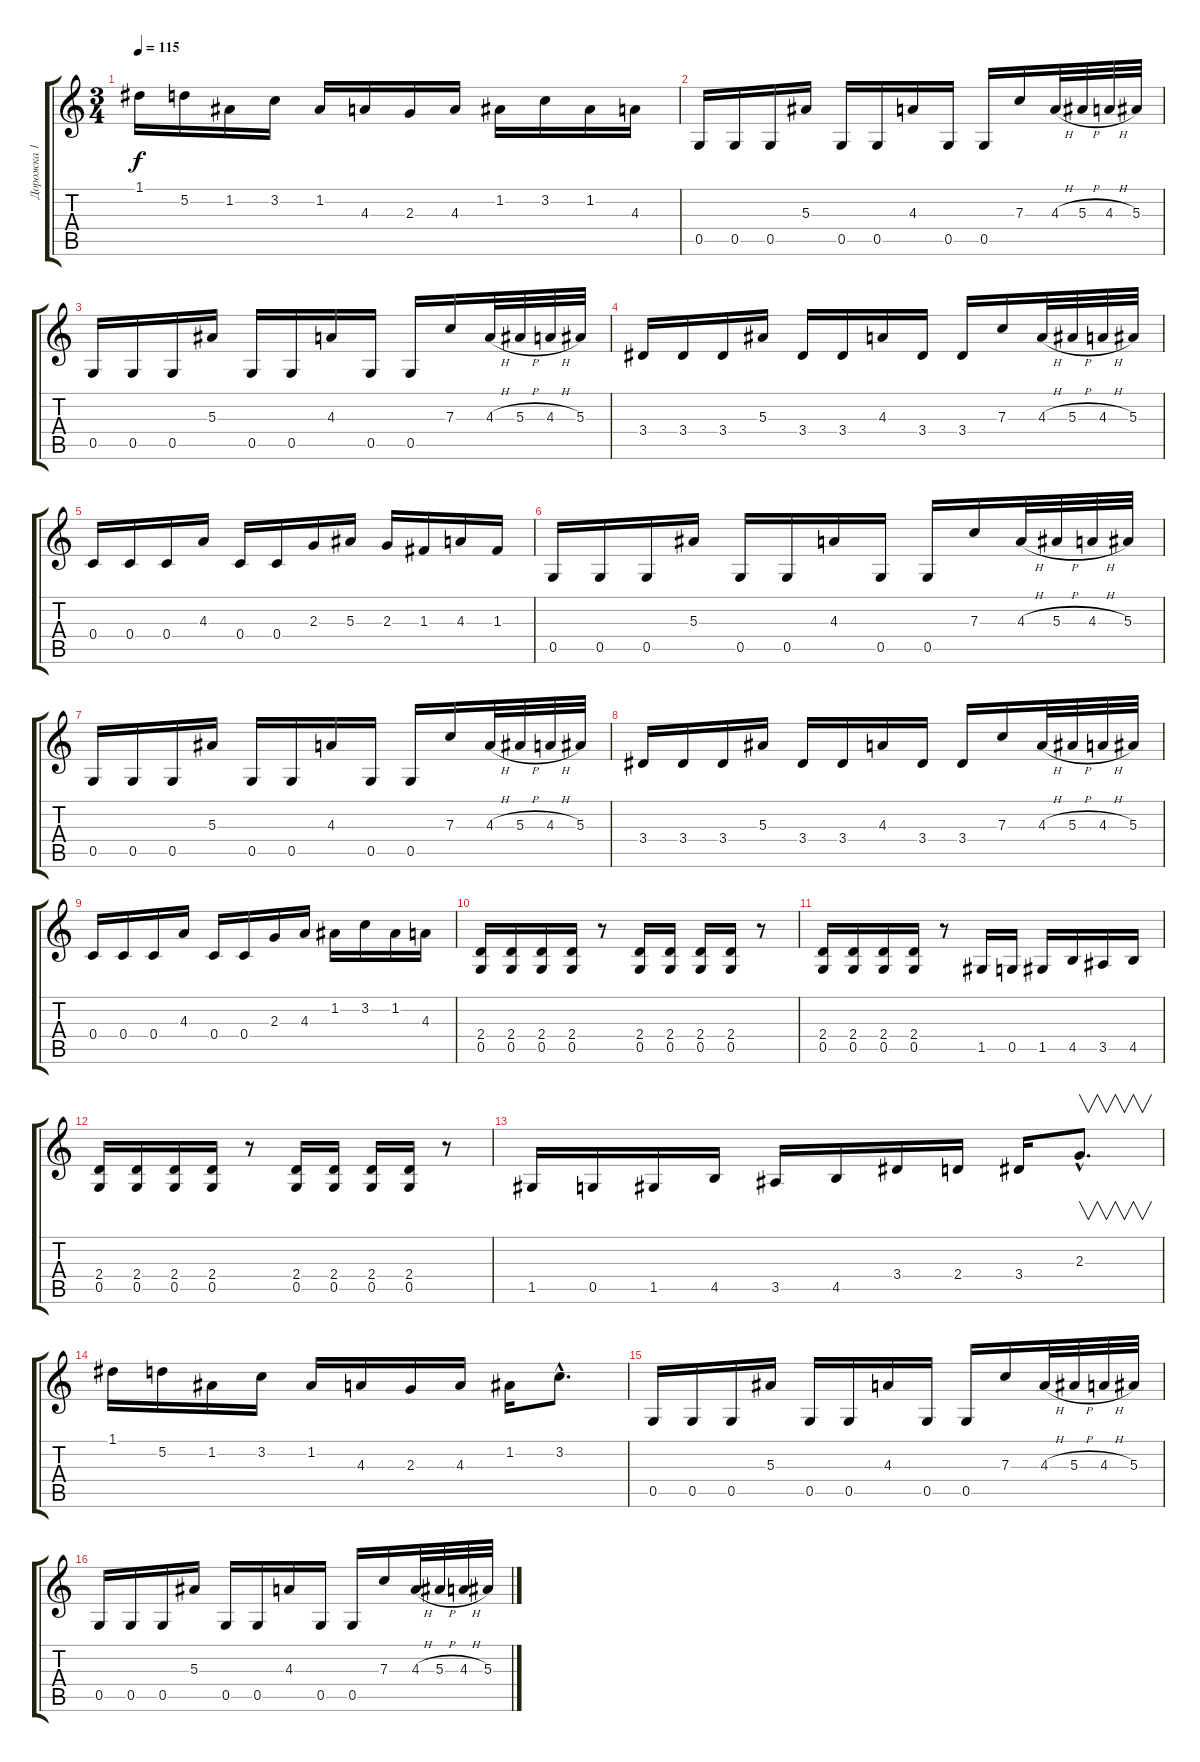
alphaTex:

\track ("Дорожка 1" "Дорожка 1") {instrument distortionguitar}
\staff {score tabs}
\tuning (D4 A3 F3 C3 G2 D2) {hide}
\ts (3 4)
\tempo 115
\clef g2
\ks c
1.1.16{dy f instrument distortionguitar} 5.2.16 1.2.16 3.2.16 1.2.16 4.3.16 2.3.16 4.3.16 1.2.16 3.2.16 1.2.16 4.3.16 |
0.5.16 0.5.16 0.5.16 5.3.16 0.5.16 0.5.16 4.3.16 0.5.16 0.5.16 7.3.16 4.3{h}.32 5.3{h}.32 4.3{h}.32 5.3.32 |
0.5.16 0.5.16 0.5.16 5.3.16 0.5.16 0.5.16 4.3.16 0.5.16 0.5.16 7.3.16 4.3{h}.32 5.3{h}.32 4.3{h}.32 5.3.32 |
3.4.16 3.4.16 3.4.16 5.3.16 3.4.16 3.4.16 4.3.16 3.4.16 3.4.16 7.3.16 4.3{h}.32 5.3{h}.32 4.3{h}.32 5.3.32 |
0.4.16 0.4.16 0.4.16 4.3.16 0.4.16 0.4.16 2.3.16 5.3.16 2.3.16 1.3.16 4.3.16 1.3.16 |
0.5.16 0.5.16 0.5.16 5.3.16 0.5.16 0.5.16 4.3.16 0.5.16 0.5.16 7.3.16 4.3{h}.32 5.3{h}.32 4.3{h}.32 5.3.32 |
0.5.16 0.5.16 0.5.16 5.3.16 0.5.16 0.5.16 4.3.16 0.5.16 0.5.16 7.3.16 4.3{h}.32 5.3{h}.32 4.3{h}.32 5.3.32 |
3.4.16 3.4.16 3.4.16 5.3.16 3.4.16 3.4.16 4.3.16 3.4.16 3.4.16 7.3.16 4.3{h}.32 5.3{h}.32 4.3{h}.32 5.3.32 |
0.4.16 0.4.16 0.4.16 4.3.16 0.4.16 0.4.16 2.3.16 4.3.16 1.2.16 3.2.16 1.2.16 4.3.16 |
(2.4 0.5).16 (2.4 0.5).16 (2.4 0.5).16 (2.4 0.5).16 r.8 (2.4 0.5).16 (2.4 0.5).16 (2.4 0.5).16 (2.4 0.5).16 r.8 |
(2.4 0.5).16 (2.4 0.5).16 (2.4 0.5).16 (2.4 0.5).16 r.8 1.5.16 0.5.16 1.5.16 4.5.16 3.5.16 4.5.16 |
(2.4 0.5).16 (2.4 0.5).16 (2.4 0.5).16 (2.4 0.5).16 r.8 (2.4 0.5).16 (2.4 0.5).16 (2.4 0.5).16 (2.4 0.5).16 r.8 |
1.5.16 0.5.16 1.5.16 4.5.16 3.5.16 4.5.16 3.4.16 2.4.16 3.4.16 2.3{hac}.8{v d} |
1.1.16 5.2.16 1.2.16 3.2.16 1.2.16 4.3.16 2.3.16 4.3.16 1.2.16 3.2{hac}.8{d} |
0.5.16 0.5.16 0.5.16 5.3.16 0.5.16 0.5.16 4.3.16 0.5.16 0.5.16 7.3.16 4.3{h}.32 5.3{h}.32 4.3{h}.32 5.3.32 |
0.5.16 0.5.16 0.5.16 5.3.16 0.5.16 0.5.16 4.3.16 0.5.16 0.5.16 7.3.16 4.3{h}.32 5.3{h}.32 4.3{h}.32 5.3.32
